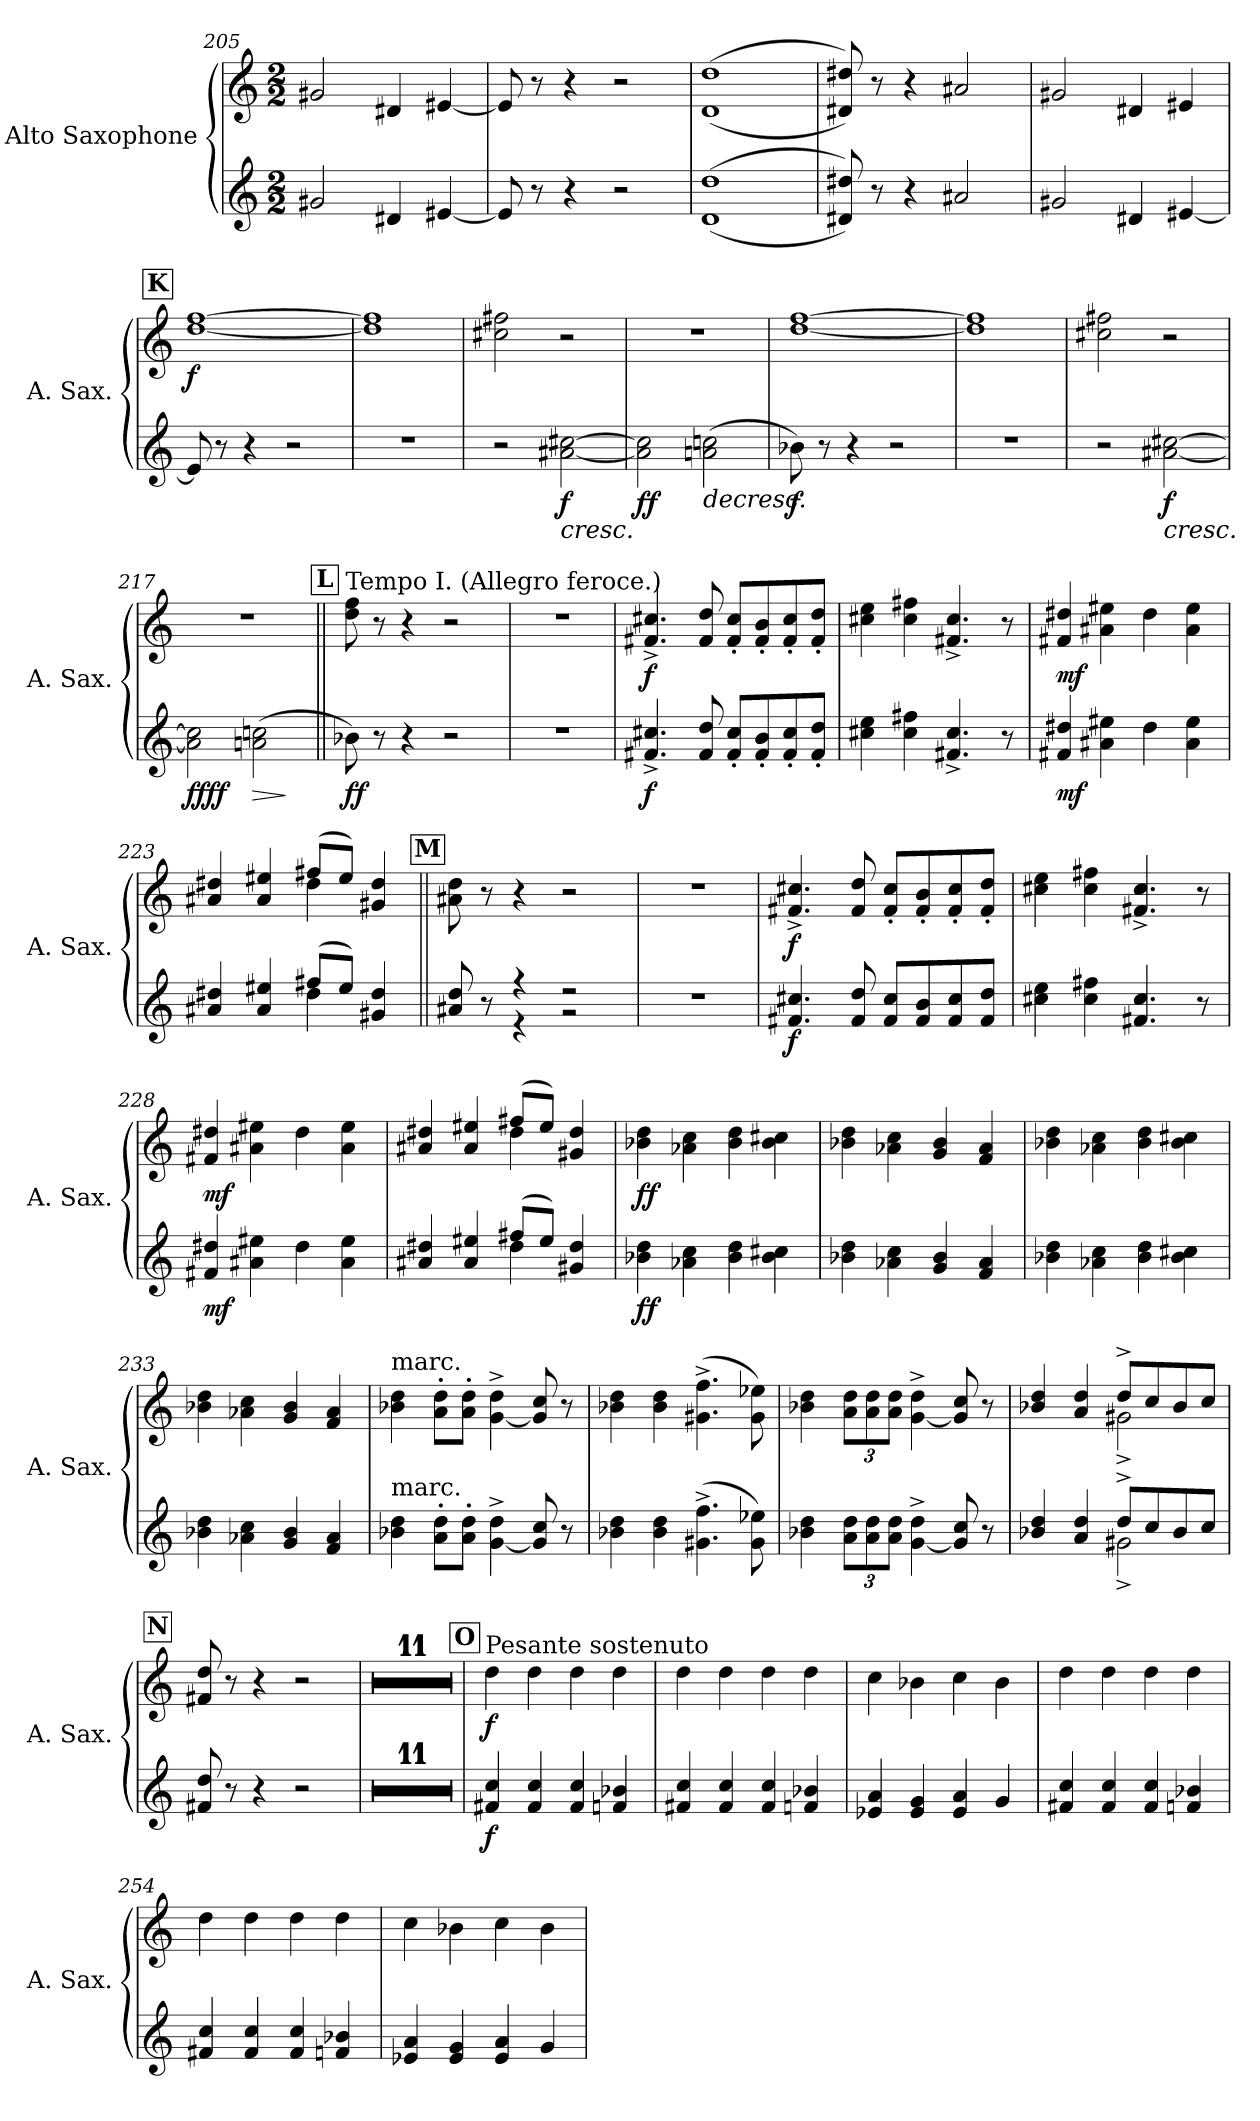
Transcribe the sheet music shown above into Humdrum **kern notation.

**kern	**dynam	**kern	**dynam
*part2	*part2	*part1	*part1
*staff2	*staff2	*staff1	*staff1
*I"Alto Saxophone	*	*I"Alto Saxophone	*
*I'A. Sax.	*	*I'A. Sax.	*
*clefG2	*	*clefG2	*
*ITrd5c9	*	*ITrd5c9	*
*k[b-e-a-]	*	*k[b-e-a-]	*
*M2/2	*	*M2/2	*
=205	=205	=205	=205
2Bn/	.	2Bn/	.
4F#X/	.	4F#X/	.
[4G#X/	.	[4G#X/	.
=206	=206	=206	=206
8G#/]	.	8G#/]	.
8r	.	8r	.
4r	.	4r	.
2r	.	2r	.
=207	=207	=207	=207
((1F 1f	.	((1F 1f	.
=208	=208	=208	=208
8F#X/ 8f#X/))	.	8F#X/ 8f#X/))	.
8r	.	8r	.
4r	.	4r	.
2c#X/	.	2c#X/	.
=209	=209	=209	=209
2Bn/	.	2Bn/	.
4F#X/	.	4F#X/	.
[4G#X/	.	4G#X/	.
!!LO:PB:g=z
!!LO:REH:place=s1:a:B:fs=14:t=K
=210	=210	=210	=210
!	!	!	!LO:DY:b
8G#/]	.	[1f [1a-	f
8r	.	.	.
4r	.	.	.
2r	.	.	.
=211	=211	=211	=211
1r	.	1f] 1a-]	.
=212	=212	=212	=212
2r	.	2en\ 2an\	.
!	!LO:HP:b	!	!
!	!LO:DY:n=1:b	!	!
[2c#X\ [2en\	< f	2r	.
=213	=213	=213	=213
!	!LO:DY:b	!	!
2c#\] 2e\]	ff	1r	.
!	!LO:HP:n=1:b	!	!
(2cn\ 2e-X\	[ >	.	.
=214	=214	=214	=214
!	!LO:DY:b	!	!
8d-X\)	f	[1f [1a-	.
8r	]	.	.
4r	.	.	.
2r	.	.	.
=215	=215	=215	=215
1r	.	1f] 1a-]	.
=216	=216	=216	=216
2r	.	2en\ 2an\	.
!	!LO:HP:b	!	!
!	!LO:DY:n=1:b	!	!
[2c#X\ [2en\	< f	2r	.
=217	=217	=217	=217
!	!LO:DY:b	!	!
!	!LO:DY:n=1:b	!	!
2c#\] 2e\]	ff ff	1r	.
!	!LO:HP:n=1:b	!	!
(2cn\ 2e-X\	[ >	.	.
.	]	.	.
!!LO:REH:place=s1:a:B:fs=14:t=L
=218||	=218||	=218||	=218||
!	!	!LO:TX:a:t=Tempo I. (Allegro feroce.)	!
!	!LO:DY:b	!	!
!	!LO:DY:n=1:b	!	!
8d-X\)	f f	8f\ 8a-\	.
8r	.	8r	.
4r	.	4r	.
2r	.	2r	.
=219	=219	=219	=219
1r	.	1r	.
!!LO:LB:g=z
=220	=220	=220	=220
!	!LO:DY:b	!	!LO:DY:b
4.An/^ 4.en/^	f	4.An/^ 4.en/^	f
8A/ 8f/	.	8A/ 8f/	.
8A/' 8e/'L	.	8A/' 8e/'L	.
8A/' 8d/'	.	8A/' 8d/'	.
8A/' 8e/'	.	8A/' 8e/'	.
8A/' 8f/'J	.	8A/' 8f/'J	.
=221	=221	=221	=221
4en\ 4g\	.	4en\ 4g\	.
4e\ 4an\	.	4e\ 4an\	.
4.An/^ 4.e/^	.	4.An/^ 4.e/^	.
8r	.	8r	.
=222	=222	=222	=222
!	!LO:DY:b	!	!LO:DY:b
4An/ 4f#X/	mf	4An/ 4f#X/	mf
4c#X\ 4g#X\	.	4c#X\ 4g#X\	.
4f#\	.	4f#\	.
4c#\ 4g#\	.	4c#\ 4g#\	.
=223	=223	=223	=223
*^	*	*^	*
4c#X/ 4f#X/	2ryy	.	4c#X/ 4f#X/	2ryy	.
4c#/ 4g#X/	.	.	4c#/ 4g#X/	.	.
(8an/L	4f#\	.	(8an/L	4f#\	.
8g#/J)	.	.	8g#/J)	.	.
4Bn/ 4f#/	4ryy	.	4Bn/ 4f#/	4ryy	.
*	*	*	*v	*v	*
!!LO:REH:place=s1:a:B:fs=14:t=M
=224||	=224||	=224||	=224||	=224||
8c#X/ 8f/	4ryy	.	8c#X\ 8f\	.
8r	.	.	8r	.
4r	4r	.	4r	.
2r	2r	.	2r	.
*v	*v	*	*	*
=225	=225	=225	=225
1r	.	1r	.
!!LO:LB:g=z
=226	=226	=226	=226
!	!LO:DY:b	!	!LO:DY:b
4.An/ 4.en/	f	4.An/^ 4.en/^	f
8A/ 8f/	.	8A/ 8f/	.
8A/ 8e/L	.	8A/' 8e/'L	.
8A/ 8d/	.	8A/' 8d/'	.
8A/ 8e/	.	8A/' 8e/'	.
8A/ 8f/J	.	8A/' 8f/'J	.
=227	=227	=227	=227
4en\ 4g\	.	4en\ 4g\	.
4e\ 4an\	.	4e\ 4an\	.
4.An/ 4.e/	.	4.An/^ 4.e/^	.
8r	.	8r	.
=228	=228	=228	=228
!	!LO:DY:b	!	!LO:DY:b
4An/ 4f#X/	mf	4An/ 4f#X/	mf
4c#X\ 4g#X\	.	4c#X\ 4g#X\	.
4f#\	.	4f#\	.
4c#\ 4g#\	.	4c#\ 4g#\	.
=229	=229	=229	=229
*^	*	*^	*
4c#X/ 4f#X/	2ryy	.	4c#X/ 4f#X/	2ryy	.
4c#/ 4g#X/	.	.	4c#/ 4g#X/	.	.
(8an/L	4f#\	.	(8an/L	4f#\	.
8g#/J)	.	.	8g#/J)	.	.
4Bn/ 4f#/	4ryy	.	4Bn/ 4f#/	4ryy	.
=230	=230	=230	=230	=230	=230
!	!	!LO:DY:b	!	!	!LO:DY:b
*v	*v	*	*	*	*
*	*	*v	*v	*
4d-X\ 4f\	ff	4d-X\ 4f\	ff
4c-X\ 4e-\	.	4c-X\ 4e-\	.
4d-\ 4f\	.	4d-\ 4f\	.
4d-\ 4en\	.	4d-\ 4en\	.
=231	=231	=231	=231
4d-X\ 4f\	.	4d-X\ 4f\	.
4c-X\ 4e-\	.	4c-X\ 4e-\	.
4B-/ 4d-/	.	4B-/ 4d-/	.
4A-/ 4c-/	.	4A-/ 4c-/	.
!!LO:LB:g=z
=232	=232	=232	=232
4d-X\ 4f\	.	4d-X\ 4f\	.
4c-X\ 4e-\	.	4c-X\ 4e-\	.
4d-\ 4f\	.	4d-\ 4f\	.
4d-\ 4en\	.	4d-\ 4en\	.
=233	=233	=233	=233
4d-X\ 4f\	.	4d-X\ 4f\	.
4c-X\ 4e-\	.	4c-X\ 4e-\	.
4B-/ 4d-/	.	4B-/ 4d-/	.
4A-/ 4c-/	.	4A-/ 4c-/	.
=234	=234	=234	=234
!	!	!LO:TX:a:t=marc.	!
!LO:TX:a:t=marc.	!	!	!
4d-X\ 4f\	.	4d-X\ 4f\	.
8c\' 8f\'L	.	8c\' 8f\'L	.
8c\' 8f\'J	.	8c\' 8f\'J	.
[4B-\^ 4f\^	.	[4B-\^ 4f\^	.
8B-/] 8e-/	.	8B-/] 8e-/	.
8r	.	8r	.
=235	=235	=235	=235
4d-X\ 4f\	.	4d-X\ 4f\	.
4d-\ 4f\	.	4d-\ 4f\	.
(4.Bn\^ 4.a-\^	.	(4.Bn\^ 4.a-\^	.
8B\ 8g-X\)	.	8B\ 8g-X\)	.
=236	=236	=236	=236
4d-X\ 4f\	.	4d-X\ 4f\	.
*Xbrackettup	*	*Xbrackettup	*
12c\ 12f\L	.	12c\ 12f\L	.
12c\ 12f\	.	12c\ 12f\	.
12c\ 12f\J	.	12c\ 12f\J	.
[4B-\^ 4f\^	.	[4B-\^ 4f\^	.
8B-/] 8e-/	.	8B-/] 8e-/	.
8r	.	8r	.
=237	=237	=237	=237
*^	*	*^	*
4d-X/ 4f/	2ryy	.	4d-X/ 4f/	2ryy	.
4c/ 4f/	.	.	4c/ 4f/	.	.
8f^/L	2Bn^\	.	8f^/L	2Bn^\	.
8e-/	.	.	8e-/	.	.
8d-/	.	.	8d-/	.	.
8e-/J	.	.	8e-/J	.	.
*v	*v	*	*	*	*
*	*	*v	*v	*
!!LO:LB:g=z
!!LO:REH:place=s1:a:B:fs=14:t=N
=238	=238	=238	=238
8An/ 8f/	.	8An/ 8f/	.
8r	.	8r	.
4r	.	4r	.
2r	.	2r	.
=239	=239	=239	=239
1r	.	1r	.
=240	=240	=240	=240
1r	.	1r	.
=241	=241	=241	=241
1r	.	1r	.
=242	=242	=242	=242
1r	.	1r	.
=243	=243	=243	=243
1r	.	1r	.
=244	=244	=244	=244
1r	.	1r	.
=245	=245	=245	=245
1r	.	1r	.
=246	=246	=246	=246
1r	.	1r	.
=247	=247	=247	=247
1r	.	1r	.
=248	=248	=248	=248
1r	.	1r	.
=249	=249	=249	=249
1r	.	1r	.
!!LO:REH:place=s1:a:B:fs=14:t=O
=250	=250	=250	=250
!	!	!LO:TX:a:t=Pesante sostenuto	!
!	!LO:DY:b	!	!LO:DY:b
4An/ 4e-/	f	4f\	f
4A/ 4e-/	.	4f\	.
4A/ 4e-/	.	4f\	.
4A-X/ 4d-X/	.	4f\	.
!!LO:PB:g=z
=251	=251	=251	=251
4An/ 4e-/	.	4f\	.
4A/ 4e-/	.	4f\	.
4A/ 4e-/	.	4f\	.
4A-X/ 4d-X/	.	4f\	.
=252	=252	=252	=252
4G-X/ 4c/	.	4e-\	.
4G-/ 4B-/	.	4d-X\	.
4G-/ 4c/	.	4e-\	.
4B-/	.	4d-\	.
=253	=253	=253	=253
4An/ 4e-/	.	4f\	.
4A/ 4e-/	.	4f\	.
4A/ 4e-/	.	4f\	.
4A-X/ 4d-X/	.	4f\	.
=254	=254	=254	=254
4An/ 4e-/	.	4f\	.
4A/ 4e-/	.	4f\	.
4A/ 4e-/	.	4f\	.
4A-X/ 4d-X/	.	4f\	.
=255	=255	=255	=255
4G-X/ 4c/	.	4e-\	.
4G-/ 4B-/	.	4d-X\	.
4G-/ 4c/	.	4e-\	.
4B-/	.	4d-\	.
=	=	=	=
*-	*-	*-	*-
